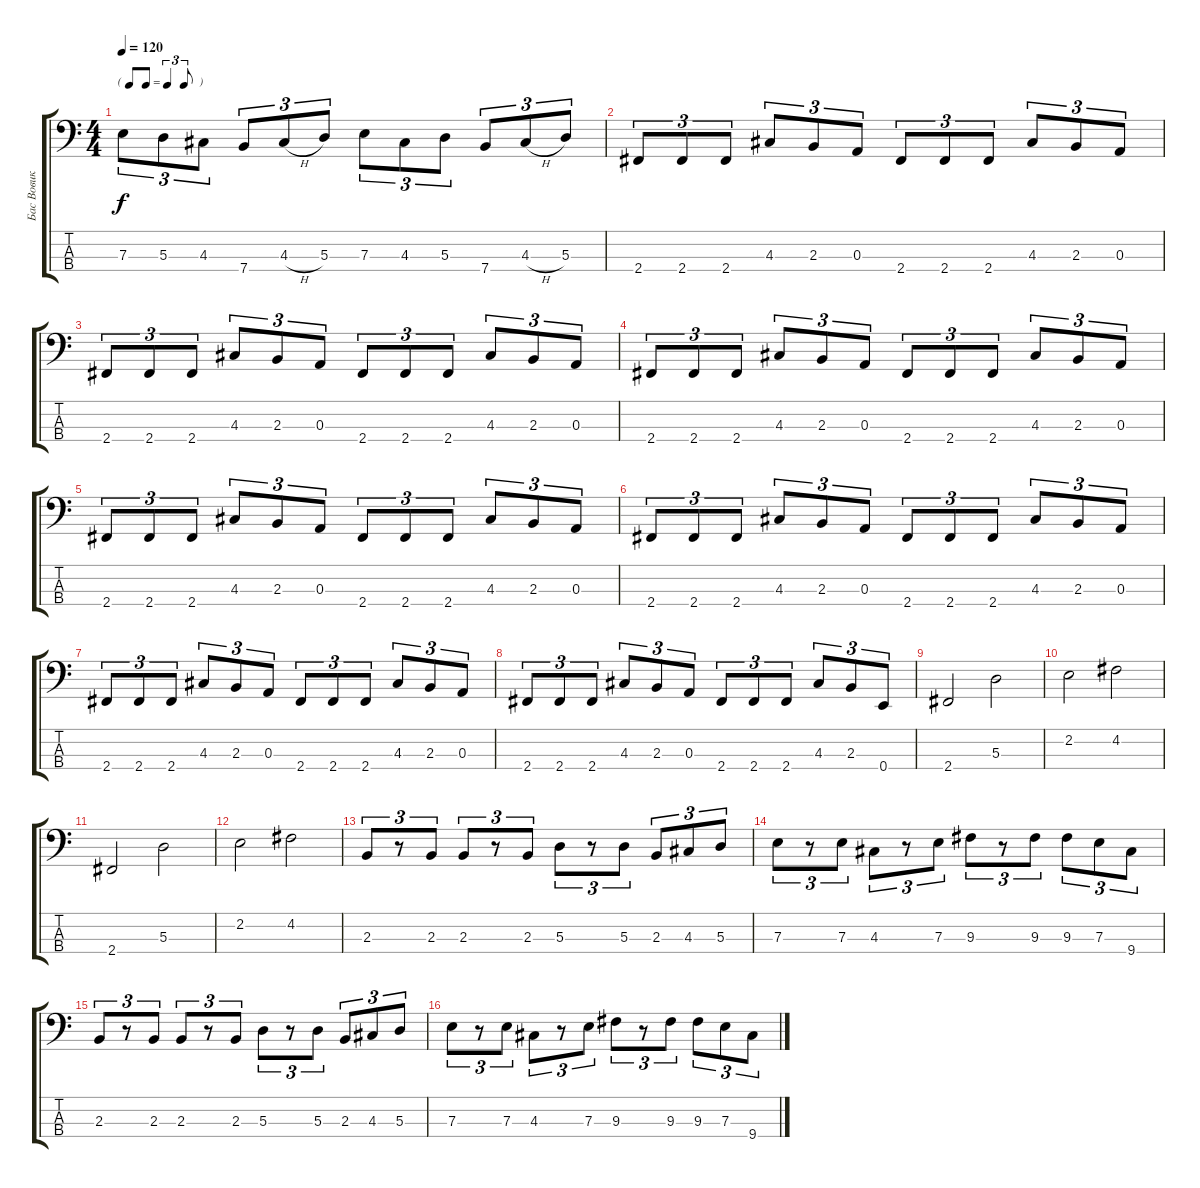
\track ("Бас Вовик" "Бас Вовик") {instrument electricbassfinger}
\staff {score tabs}
\tuning (G2 D2 A1 E1) {hide}
\ts (4 4)
\tf triplet8th
\tempo 120
\clef f4
\ks c
7.3.8{tu (3 2) dy f} 5.3.8{tu (3 2)} 4.3.8{tu (3 2)} 7.4.8{tu (3 2)} 4.3{h}.8{tu (3 2)} 5.3.8{tu (3 2)} 7.3.8{tu (3 2)} 4.3.8{tu (3 2)} 5.3.8{tu (3 2)} 7.4.8{tu (3 2)} 4.3{h}.8{tu (3 2)} 5.3.8{tu (3 2)} |
2.4.8{tu (3 2)} 2.4.8{tu (3 2)} 2.4.8{tu (3 2)} 4.3.8{tu (3 2)} 2.3.8{tu (3 2)} 0.3.8{tu (3 2)} 2.4.8{tu (3 2)} 2.4.8{tu (3 2)} 2.4.8{tu (3 2)} 4.3.8{tu (3 2)} 2.3.8{tu (3 2)} 0.3.8{tu (3 2)} |
2.4.8{tu (3 2)} 2.4.8{tu (3 2)} 2.4.8{tu (3 2)} 4.3.8{tu (3 2)} 2.3.8{tu (3 2)} 0.3.8{tu (3 2)} 2.4.8{tu (3 2)} 2.4.8{tu (3 2)} 2.4.8{tu (3 2)} 4.3.8{tu (3 2)} 2.3.8{tu (3 2)} 0.3.8{tu (3 2)} |
2.4.8{tu (3 2)} 2.4.8{tu (3 2)} 2.4.8{tu (3 2)} 4.3.8{tu (3 2)} 2.3.8{tu (3 2)} 0.3.8{tu (3 2)} 2.4.8{tu (3 2)} 2.4.8{tu (3 2)} 2.4.8{tu (3 2)} 4.3.8{tu (3 2)} 2.3.8{tu (3 2)} 0.3.8{tu (3 2)} |
2.4.8{tu (3 2)} 2.4.8{tu (3 2)} 2.4.8{tu (3 2)} 4.3.8{tu (3 2)} 2.3.8{tu (3 2)} 0.3.8{tu (3 2)} 2.4.8{tu (3 2)} 2.4.8{tu (3 2)} 2.4.8{tu (3 2)} 4.3.8{tu (3 2)} 2.3.8{tu (3 2)} 0.3.8{tu (3 2)} |
2.4.8{tu (3 2)} 2.4.8{tu (3 2)} 2.4.8{tu (3 2)} 4.3.8{tu (3 2)} 2.3.8{tu (3 2)} 0.3.8{tu (3 2)} 2.4.8{tu (3 2)} 2.4.8{tu (3 2)} 2.4.8{tu (3 2)} 4.3.8{tu (3 2)} 2.3.8{tu (3 2)} 0.3.8{tu (3 2)} |
2.4.8{tu (3 2)} 2.4.8{tu (3 2)} 2.4.8{tu (3 2)} 4.3.8{tu (3 2)} 2.3.8{tu (3 2)} 0.3.8{tu (3 2)} 2.4.8{tu (3 2)} 2.4.8{tu (3 2)} 2.4.8{tu (3 2)} 4.3.8{tu (3 2)} 2.3.8{tu (3 2)} 0.3.8{tu (3 2)} |
2.4.8{tu (3 2)} 2.4.8{tu (3 2)} 2.4.8{tu (3 2)} 4.3.8{tu (3 2)} 2.3.8{tu (3 2)} 0.3.8{tu (3 2)} 2.4.8{tu (3 2)} 2.4.8{tu (3 2)} 2.4.8{tu (3 2)} 4.3.8{tu (3 2)} 2.3.8{tu (3 2)} 0.4.8{tu (3 2)} |
2.4.2 5.3.2 |
2.2.2 4.2.2 |
2.4.2 5.3.2 |
2.2.2 4.2.2 |
2.3.8{tu (3 2)} r.8{tu (3 2)} 2.3.8{tu (3 2)} 2.3.8{tu (3 2)} r.8{tu (3 2)} 2.3.8{tu (3 2)} 5.3.8{tu (3 2)} r.8{tu (3 2)} 5.3.8{tu (3 2)} 2.3.8{tu (3 2)} 4.3.8{tu (3 2)} 5.3.8{tu (3 2)} |
7.3.8{tu (3 2)} r.8{tu (3 2)} 7.3.8{tu (3 2)} 4.3.8{tu (3 2)} r.8{tu (3 2)} 7.3.8{tu (3 2)} 9.3.8{tu (3 2)} r.8{tu (3 2)} 9.3.8{tu (3 2)} 9.3.8{tu (3 2)} 7.3.8{tu (3 2)} 9.4.8{tu (3 2)} |
2.3.8{tu (3 2)} r.8{tu (3 2)} 2.3.8{tu (3 2)} 2.3.8{tu (3 2)} r.8{tu (3 2)} 2.3.8{tu (3 2)} 5.3.8{tu (3 2)} r.8{tu (3 2)} 5.3.8{tu (3 2)} 2.3.8{tu (3 2)} 4.3.8{tu (3 2)} 5.3.8{tu (3 2)} |
7.3.8{tu (3 2)} r.8{tu (3 2)} 7.3.8{tu (3 2)} 4.3.8{tu (3 2)} r.8{tu (3 2)} 7.3.8{tu (3 2)} 9.3.8{tu (3 2)} r.8{tu (3 2)} 9.3.8{tu (3 2)} 9.3.8{tu (3 2)} 7.3.8{tu (3 2)} 9.4.8{tu (3 2)}
